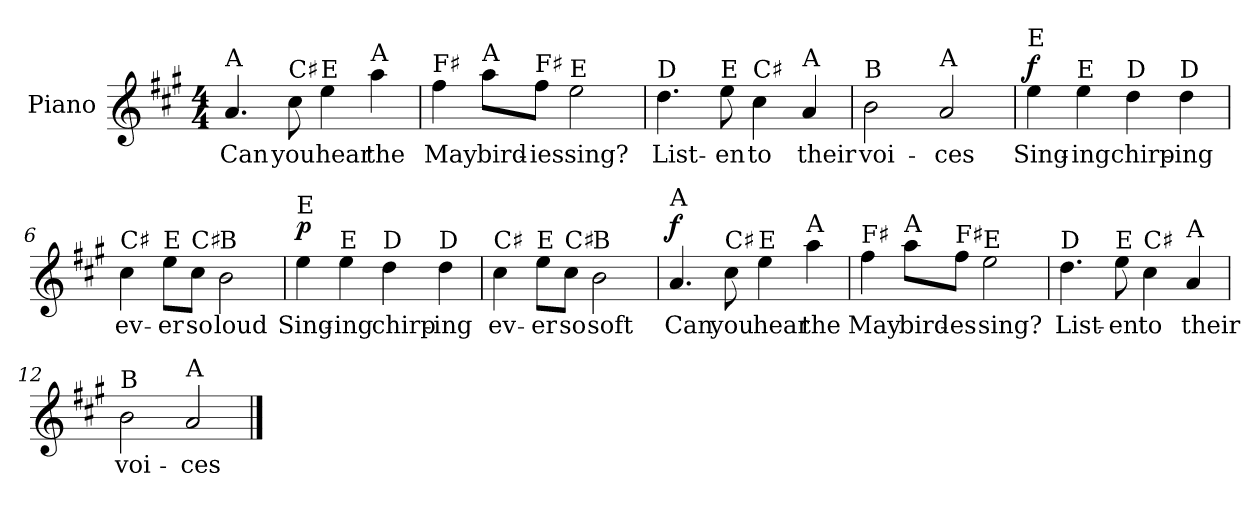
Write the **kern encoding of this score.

**kern	**text	**dynam
*part1	*part1	*part1
*staff1	*staff1	*staff1
*I"Piano	*	*
*I'Pno.	*	*
*clefG2	*	*
*k[f#c#g#]	*	*
*M4/4	*	*
*MM90	*	*
=1	=1	=1
!LO:TX:a:t=A	!	!
!	!LO:LY:b	!
4.a/	Can	.
!LO:TX:a:t=C♯	!	!
!	!LO:LY:b	!
8cc#\	you	.
!LO:TX:a:t=E	!	!
!	!LO:LY:b	!
4ee\	hear	.
!LO:TX:a:t=A	!	!
!	!LO:LY:b	!
4aa\	the	.
=2	=2	=2
!LO:TX:a:t=F♯	!	!
!	!LO:LY:b	!
4ff#\	May	.
!LO:TX:a:t=A	!	!
!	!LO:LY:b	!
8aa\L	bird-	.
!LO:TX:a:t=F♯	!	!
!	!LO:LY:b	!
8ff#\J	-ies	.
!LO:TX:a:t=E	!	!
!	!LO:LY:b	!
2ee\	sing?	.
=3	=3	=3
!LO:TX:a:t=D	!	!
!	!LO:LY:b	!
4.dd\	List-	.
!LO:TX:a:t=E	!	!
!	!LO:LY:b	!
8ee\	-en	.
!LO:TX:a:t=C♯	!	!
!	!LO:LY:b	!
4cc#\	to	.
!LO:TX:a:t=A	!	!
!	!LO:LY:b	!
4a/	their	.
=4	=4	=4
!LO:TX:a:t=B	!	!
!	!LO:LY:b	!
2b\	voi-	.
!LO:TX:a:t=A	!	!
!	!LO:LY:b	!
2a/	-ces	.
!!LO:LB:g=z
=5	=5	=5
!LO:TX:a:t=E	!	!
!	!LO:LY:b	!LO:DY:b
4ee\	Sing-	f
!LO:TX:a:t=E	!	!
!	!LO:LY:b	!
4ee\	-ing	.
!LO:TX:a:t=D	!	!
!	!LO:LY:b	!
4dd\	chirp-	.
!LO:TX:a:t=D	!	!
!	!LO:LY:b	!
4dd\	-ing	.
=6	=6	=6
!LO:TX:a:t=C♯	!	!
!	!LO:LY:b	!
4cc#\	ev-	.
!LO:TX:a:t=E	!	!
!	!LO:LY:b	!
8ee\L	-er	.
!LO:TX:a:t=C♯	!	!
!	!LO:LY:b	!
8cc#\J	so	.
!LO:TX:a:t=B	!	!
!	!LO:LY:b	!
2b\	loud	.
=7	=7	=7
!LO:TX:a:t=E	!	!
!	!LO:LY:b	!LO:DY:b
4ee\	Sing-	p
!LO:TX:a:t=E	!	!
!	!LO:LY:b	!
4ee\	-ing	.
!LO:TX:a:t=D	!	!
!	!LO:LY:b	!
4dd\	chirp-	.
!LO:TX:a:t=D	!	!
!	!LO:LY:b	!
4dd\	-ing	.
=8	=8	=8
!LO:TX:a:t=C♯	!	!
!	!LO:LY:b	!
4cc#\	ev-	.
!LO:TX:a:t=E	!	!
!	!LO:LY:b	!
8ee\L	-er	.
!LO:TX:a:t=C♯	!	!
!	!LO:LY:b	!
8cc#\J	so	.
!LO:TX:a:t=B	!	!
!	!LO:LY:b	!
2b\	soft	.
!!LO:LB:g=z
=9	=9	=9
!LO:TX:a:t=A	!	!
!	!LO:LY:b	!LO:DY:b
4.a/	Can	f
!LO:TX:a:t=C♯	!	!
!	!LO:LY:b	!
8cc#\	you	.
!LO:TX:a:t=E	!	!
!	!LO:LY:b	!
4ee\	hear	.
!LO:TX:a:t=A	!	!
!	!LO:LY:b	!
4aa\	the	.
=10	=10	=10
!LO:TX:a:t=F♯	!	!
!	!LO:LY:b	!
4ff#\	May	.
!LO:TX:a:t=A	!	!
!	!LO:LY:b	!
8aa\L	bird-	.
!LO:TX:a:t=F♯	!	!
!	!LO:LY:b	!
8ff#\J	-es	.
!LO:TX:a:t=E	!	!
!	!LO:LY:b	!
2ee\	sing?	.
=11	=11	=11
!LO:TX:a:t=D	!	!
!	!LO:LY:b	!
4.dd\	List-	.
!LO:TX:a:t=E	!	!
!	!LO:LY:b	!
8ee\	-en	.
!LO:TX:a:t=C♯	!	!
!	!LO:LY:b	!
4cc#\	to	.
!LO:TX:a:t=A	!	!
!	!LO:LY:b	!
4a/	their	.
=12	=12	=12
!LO:TX:a:t=B	!	!
!	!LO:LY:b	!
2b\	voi-	.
!LO:TX:a:t=A	!	!
!	!LO:LY:b	!
2a/	-ces	.
==	==	==
*-	*-	*-
